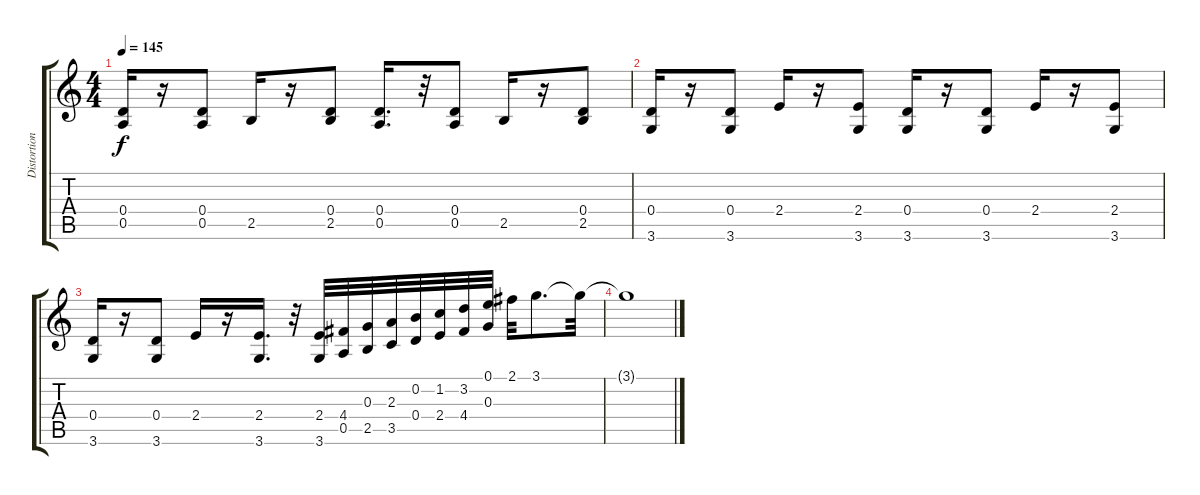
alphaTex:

\track ("Distortion Guitar" "Distortion") {instrument distortionguitar}
\staff {score tabs}
\tuning (E4 B3 G3 D3 A2 E2) {hide}
\ts (4 4)
\tempo 145
\clef g2
\ks c
(0.4 0.5).16{dy f} r.16 (0.4 0.5).8 2.5.16 r.16 (0.4 2.5).8 (0.4 0.5).16{d} r.32 (0.4 0.5).8 2.5.16 r.16 (0.4 2.5).8 |
(0.4 3.6).16 r.16 (0.4 3.6).8 2.4.16 r.16 (2.4 3.6).8 (0.4 3.6).16 r.16 (0.4 3.6).8 2.4.16 r.16 (2.4 3.6).8 |
(0.4 3.6).16 r.16 (0.4 3.6).8 2.4.16 r.16 (2.4 3.6).16{d} r.32 (2.4 3.6).32 (4.4 0.5).32 (0.3 2.5).32 (2.3 3.5).32 (0.2 0.4).32 (1.2 2.4).32 (3.2 4.4).32 (0.1 0.3).32 2.1.32 3.1.8{d} 3.1{t}.32 |
3.1{t}.1
